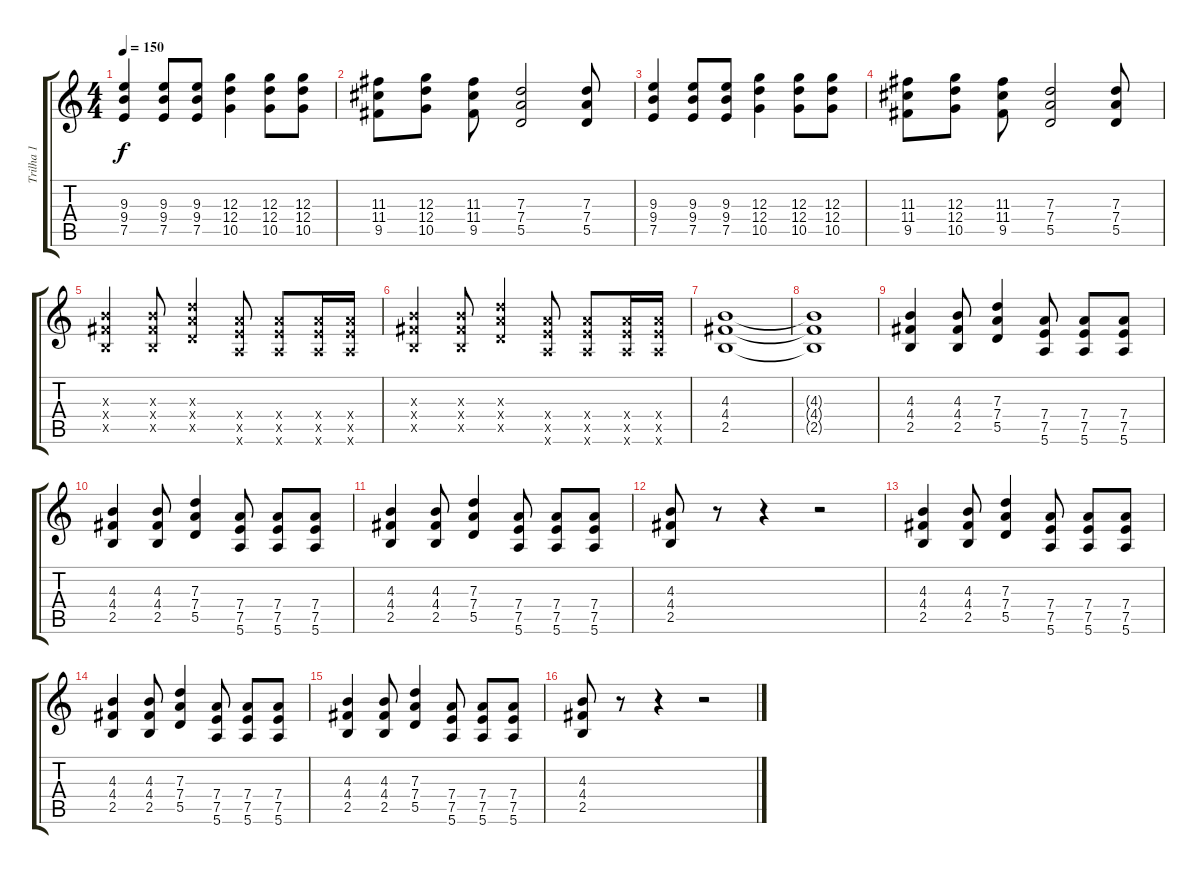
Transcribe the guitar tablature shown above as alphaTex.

\track ("Trilha 1" "Trilha 1") {instrument distortionguitar}
\staff {score tabs}
\tuning (E4 B3 G3 D3 A2 E2) {hide}
\ts (4 4)
\tempo 150
\clef g2
\ks c
(9.3 9.4 7.5).4{dy f} (9.3 9.4 7.5).8 (9.3 9.4 7.5).8 (12.3 12.4 10.5).4 (12.3 12.4 10.5).8 (12.3 12.4 10.5).8 |
(11.3 11.4 9.5).8 (12.3 12.4 10.5).8 (11.3 11.4 9.5).8 (7.3 7.4 5.5).2 (7.3 7.4 5.5).8 |
(9.3 9.4 7.5).4 (9.3 9.4 7.5).8 (9.3 9.4 7.5).8 (12.3 12.4 10.5).4 (12.3 12.4 10.5).8 (12.3 12.4 10.5).8 |
(11.3 11.4 9.5).8 (12.3 12.4 10.5).8 (11.3 11.4 9.5).8 (7.3 7.4 5.5).2 (7.3 7.4 5.5).8 |
(4.3{x} 4.4{x} 2.5{x}).4 (4.3{x} 4.4{x} 2.5{x}).8 (7.3{x} 7.4{x} 5.5{x}).4 (7.4{x} 7.5{x} 5.6{x}).8 (7.4{x} 7.5{x} 5.6{x}).8 (7.4{x} 7.5{x} 5.6{x}).16 (7.4{x} 7.5{x} 5.6{x}).16 |
(4.3{x} 4.4{x} 2.5{x}).4 (4.3{x} 4.4{x} 2.5{x}).8 (7.3{x} 7.4{x} 5.5{x}).4 (7.4{x} 7.5{x} 5.6{x}).8 (7.4{x} 7.5{x} 5.6{x}).8 (7.4{x} 7.5{x} 5.6{x}).16 (7.4{x} 7.5{x} 5.6{x}).16 |
(4.3 4.4 2.5).1 |
(4.3{t} 4.4{t} 2.5{t}).1 |
(4.3 4.4 2.5).4 (4.3 4.4 2.5).8 (7.3 7.4 5.5).4 (7.4 7.5 5.6).8 (7.4 7.5 5.6).8 (7.4 7.5 5.6).8 |
(4.3 4.4 2.5).4 (4.3 4.4 2.5).8 (7.3 7.4 5.5).4 (7.4 7.5 5.6).8 (7.4 7.5 5.6).8 (7.4 7.5 5.6).8 |
(4.3 4.4 2.5).4 (4.3 4.4 2.5).8 (7.3 7.4 5.5).4 (7.4 7.5 5.6).8 (7.4 7.5 5.6).8 (7.4 7.5 5.6).8 |
(4.3 4.4 2.5).8 r.8 r.4 r.2 |
(4.3 4.4 2.5).4 (4.3 4.4 2.5).8 (7.3 7.4 5.5).4 (7.4 7.5 5.6).8 (7.4 7.5 5.6).8 (7.4 7.5 5.6).8 |
(4.3 4.4 2.5).4 (4.3 4.4 2.5).8 (7.3 7.4 5.5).4 (7.4 7.5 5.6).8 (7.4 7.5 5.6).8 (7.4 7.5 5.6).8 |
(4.3 4.4 2.5).4 (4.3 4.4 2.5).8 (7.3 7.4 5.5).4 (7.4 7.5 5.6).8 (7.4 7.5 5.6).8 (7.4 7.5 5.6).8 |
(4.3 4.4 2.5).8 r.8 r.4 r.2
